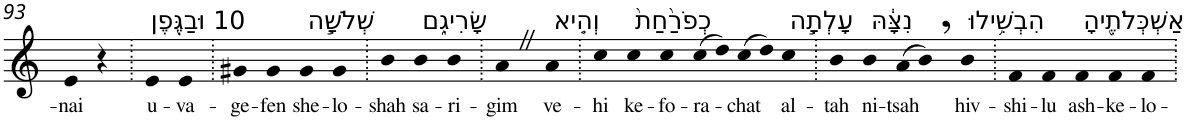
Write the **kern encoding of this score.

**kern	**text
*part1	*part1
*staff1	*staff1
*I"Piano	*
*I'Pno	*
!!LO:PB:g=z
*clefG2	*
*k[]	*
=93	=93
!	!LO:LY:b
4e	-nai
4r	.
=94.	=94.
!LO:TX:a:t=10 וּבַגֶּ֖פֶן	!
!	!LO:LY:b
4e	u-
!	!LO:LY:b
4e	-va-
=95.	=95.
!	!LO:LY:b
4g#X	-ge-
!	!LO:LY:b
4g#	-fen
!LO:TX:a:t=שְׁלֹשָׁ֣ה	!
!	!LO:LY:b
4g#	she-
!	!LO:LY:b
4g#	-lo-
=96.	=96.
!	!LO:LY:b
4b	-shah
!LO:TX:a:t=שָׂרִיגִ֑ם	!
!	!LO:LY:b
4b	sa-
!	!LO:LY:b
4b	-ri-
=97.	=97.
!	!LO:LY:b
4aZ	-gim
!LO:TX:a:t=וְהִ֤יא	!
!	!LO:LY:b
4a	ve-
=98.	=98.
!	!LO:LY:b
4cc	-hi
!LO:TX:a:t=כְפֹרַ֙חַת֙	!
!	!LO:LY:b
4cc	ke-
!	!LO:LY:b
4cc	-fo-
!	!LO:LY:b
(>8cc	-ra-
8dd)	.
!	!LO:LY:b
(>8cc	-chat
8dd)	.
!LO:TX:a:t=עָלְתָ֣ה	!
!	!LO:LY:b
4cc	al-
=99.	=99.
!	!LO:LY:b
4b	-tah
!LO:TX:a:t=נִצָּ֔הּ	!
!	!LO:LY:b
4b	ni-
!	!LO:LY:b
(>8a	-tsah
8b,)	.
!LO:TX:a:t=הִבְשִׁ֥ילוּ	!
!	!LO:LY:b
4b	hiv-
=100.	=100.
!	!LO:LY:b
4f	-shi-
!	!LO:LY:b
4f	-lu
!LO:TX:a:t=אַשְׁכְּלֹתֶ֖יהָ	!
!	!LO:LY:b
4f	ash-
!	!LO:LY:b
4f	-ke-
!	!LO:LY:b
4f	-lo-
=.	=.
*-	*-
